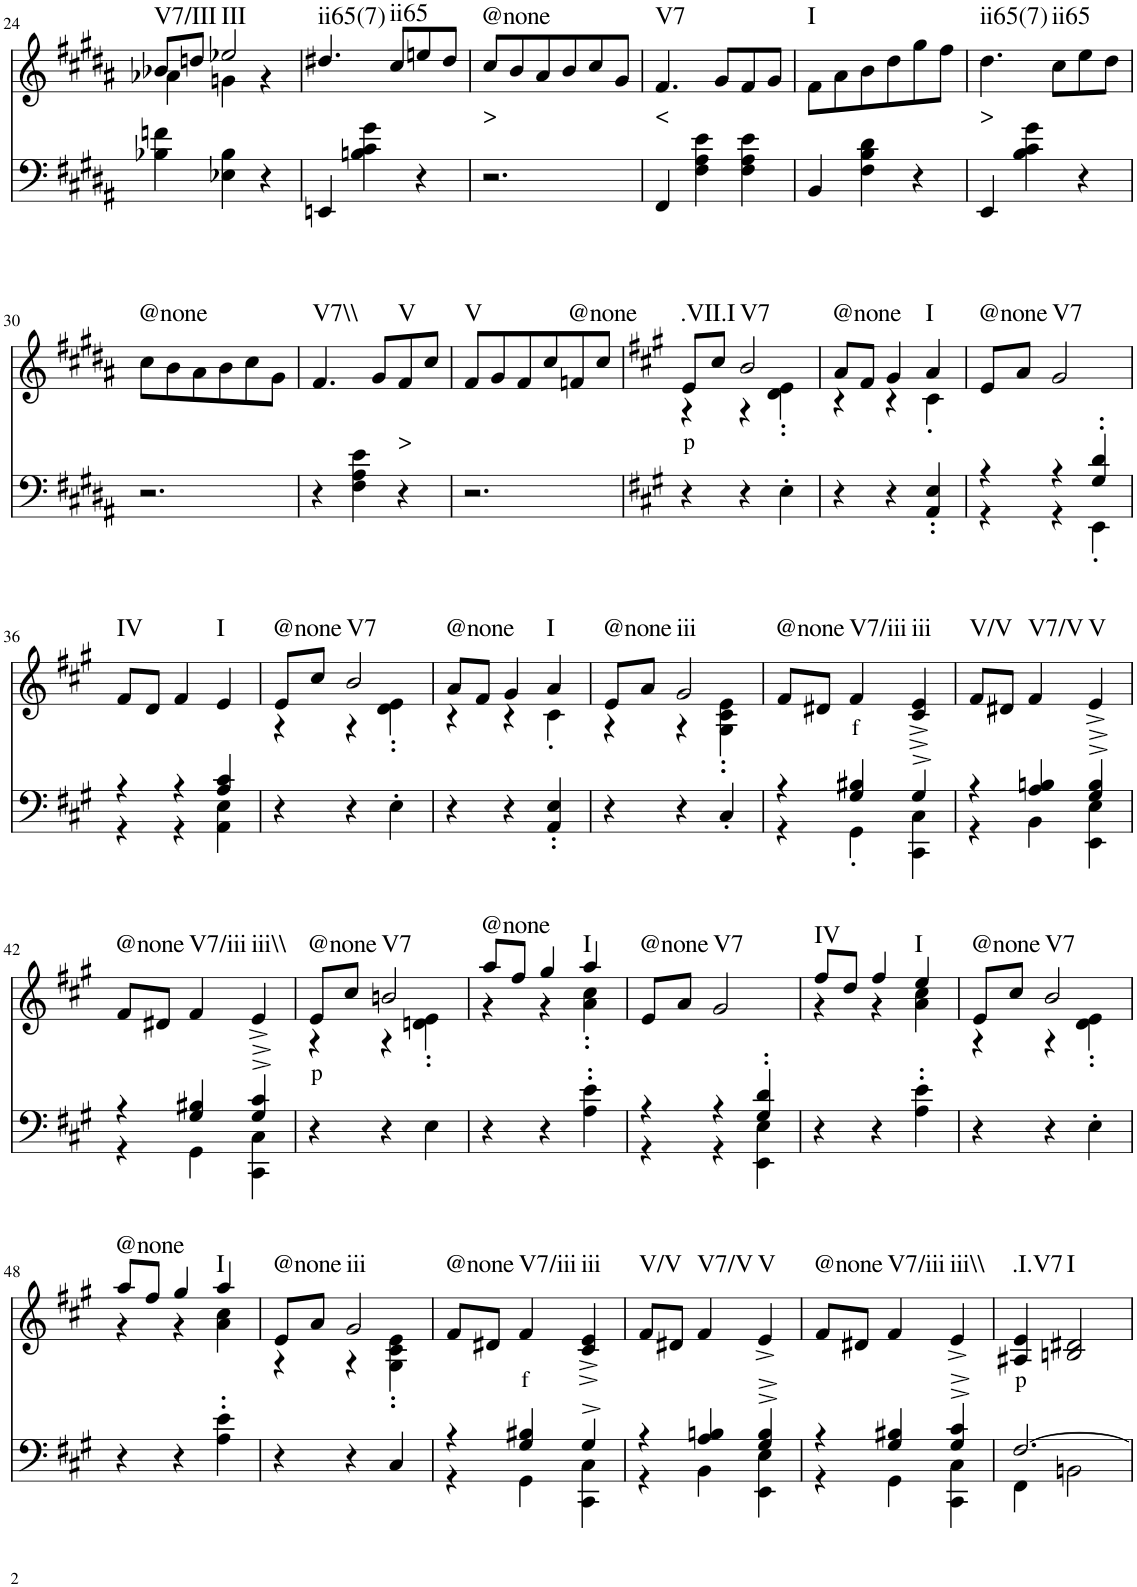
**kern	**kern	**text	**harte
*part2	*part1	*part1	*part1
*staff2	*staff1	*staff1	*
*I"Piano	*I"Piano	*	*
*I'Pno	*I'Pno	*	*
!!LO:PB:g=z
*clefF4	*clefG2	*	*
*k[f#c#g#d#a#]	*k[f#c#g#d#a#]	*	*
*B:	*B:	*	*
*M3/4	*M3/4	*	*
=24	=24	=24	=24
*	*^	*	*
!	!	!	!	!LO:H:kt=V7/III
4B-X\ 4fn\	8b-X/L	4a-X\	.	N
.	8ddn/J	.	.	.
!	!	!	!	!LO:H:kt=III
4E-X\ 4B-\	2ee-X/	4gn\	.	N
4r	.	4r	.	.
=25	=25	=25	=25	=25
!	!	!	!	!LO:H:kt=ii65(7)
*	*v	*v	*	*
4EEn/	4.dd#X/	.	N
4Bn\ 4c#\ 4g#\	.	.	.
!	!	!	!LO:H:kt=ii65
.	8cc#/L	.	N
4r	8een/	.	.
.	8dd#/J	.	.
=26	=26	=26	=26
!	!	!LO:LY:b	!LO:H:kt=@none
2.r	8cc#/L	>	N
.	8b/	.	.
.	8a#/	.	.
.	8b/	.	.
.	8cc#/	.	.
.	8g#/J	.	.
=27	=27	=27	=27
!	!	!LO:LY:b	!LO:H:kt=V7
4FF#/	4.f#/	<	N
4F#\ 4A#\ 4e\	.	.	.
.	8g#/L	.	.
4F#\ 4A#\ 4e\	8f#/	.	.
.	8g#/J	.	.
=28	=28	=28	=28
!	!	!	!LO:H:kt=I
4BB/	8f#\L	.	N
.	8a#\	.	.
4F#\ 4B\ 4d#\	8b\	.	.
.	8dd#\	.	.
4r	8gg#\	.	.
.	8ff#\J	.	.
=29	=29	=29	=29
!	!	!LO:LY:b	!LO:H:kt=ii65(7)
4EE/	4.dd#\	>	N
4B\ 4c#\ 4g#\	.	.	.
!	!	!	!LO:H:kt=ii65
.	8cc#\L	.	N
4r	8ee\	.	.
.	8dd#\J	.	.
!!LO:LB:g=z
=30	=30	=30	=30
!	!	!	!LO:H:kt=@none
2.r	8cc#\L	.	N
.	8b\	.	.
.	8a#\	.	.
.	8b\	.	.
.	8cc#\	.	.
.	8g#\J	.	.
=31	=31	=31	=31
!	!	!	!LO:H:kt=V7\\
4r	4.f#/	.	N
4F#\ 4A#\ 4e\	.	.	.
.	8g#/L	.	.
!	!	!LO:LY:b	!LO:H:kt=V
4r	8f#/	>	N
.	8cc#/J	.	.
=32	=32	=32	=32
!	!	!	!LO:H:kt=V
2.r	8f#/L	.	N
.	8g#/	.	.
.	8f#/	.	.
.	8cc#/	.	.
!	!	!	!LO:H:kt=@none
.	8fn/	.	N
.	8cc#/J	.	.
=33	=33	=33	=33
*k[f#c#g#]	*k[f#c#g#]	*	*
*	*^	*	*
!	!	!	!LO:LY:b	!LO:H:kt=.VII.I
4r	8e/L	4r	p	N
.	8cc#/J	.	.	.
!	!	!	!	!LO:H:kt=V7
4r	2b/	4r	.	N
4E'\	.	4d\' 4e\'	.	.
=34	=34	=34	=34	=34
!	!	!	!	!LO:H:kt=@none
4r	8a/L	4r	.	N
.	8f#/J	.	.	.
4r	4g#/	4r	.	.
!	!	!	!	!LO:H:kt=I
4AA/' 4E/'	4a/	4c#'\	.	N
=35	=35	=35	=35	=35
*^	*	*	*	*
!	!	!	!	!	!LO:H:kt=@none
*	*	*v	*v	*	*
4r	4r	8e/L	.	N
.	.	8a/J	.	.
!	!	!	!	!LO:H:kt=V7
4r	4r	2g#/	.	N
4G#/' 4d/'	4EE'\	.	.	.
!!LO:LB:g=z
=36	=36	=36	=36	=36
!	!	!	!	!LO:H:kt=IV
4r	4r	8f#/L	.	N
.	.	8d/J	.	.
4r	4r	4f#/	.	.
!	!	!	!	!LO:H:kt=I
4A/ 4c#/	4AA\ 4E\	4e/	.	N
=37	=37	=37	=37	=37
*	*	*^	*	*
!	!	!	!	!	!LO:H:kt=@none
*v	*v	*	*	*	*
4r	8e/L	4r	.	N
.	8cc#/J	.	.	.
!	!	!	!	!LO:H:kt=V7
4r	2b/	4r	.	N
4E'\	.	4d\' 4e\'	.	.
=38	=38	=38	=38	=38
!	!	!	!	!LO:H:kt=@none
4r	8a/L	4r	.	N
.	8f#/J	.	.	.
4r	4g#/	4r	.	.
!	!	!	!	!LO:H:kt=I
4AA/' 4E/'	4a/	4c#'\	.	N
=39	=39	=39	=39	=39
!	!	!	!	!LO:H:kt=@none
4r	8e/L	4r	.	N
.	8a/J	.	.	.
!	!	!	!	!LO:H:kt=iii
4r	2g#/	4r	.	N
4C#'/	.	4G#\' 4c#\' 4e\'	.	.
=40	=40	=40	=40	=40
*^	*	*	*	*
!	!	!	!	!	!LO:H:kt=@none
*	*	*v	*v	*	*
4r	4r	8f#/L	.	N
.	.	8d#X/J	.	.
!	!	!	!LO:LY:b	!LO:H:kt=V7/iii
4G#/ 4B#X/	4GG#'\	4f#/	f	N
!	!	!	!	!LO:H:kt=iii
4G#^/	4CC#\ 4C#\	4c#/^ 4e/^	.	N
=41	=41	=41	=41	=41
!	!	!	!	!LO:H:kt=V/V
4r	4r	8f#/L	.	N
.	.	8d#X/J	.	.
!	!	!	!	!LO:H:kt=V7/V
4A/ 4Bn/	4BB\	4f#/	.	N
!	!	!	!	!LO:H:kt=V
4G#/^ 4B/^	4EE\ 4E\	4e^/	.	N
!!LO:LB:g=z
=42	=42	=42	=42	=42
!	!	!	!	!LO:H:kt=@none
4r	4r	8f#/L	.	N
.	.	8d#X/J	.	.
!	!	!	!	!LO:H:kt=V7/iii
4G#/ 4B#X/	4GG#\	4f#/	.	N
!	!	!	!	!LO:H:kt=iii\\
4G#/^ 4c#/^	4CC#\ 4C#\	4e^/	.	N
=43	=43	=43	=43	=43
*	*	*^	*	*
!	!	!	!	!LO:LY:b	!LO:H:kt=@none
*v	*v	*	*	*	*
4r	8e/L	4r	p	N
.	8cc#/J	.	.	.
!	!	!	!	!LO:H:kt=V7
4r	2bn/	4r	.	N
4E\	.	4dn\' 4e\'	.	.
=44	=44	=44	=44	=44
!	!	!	!	!LO:H:kt=@none
4r	8aa/L	4r	.	N
.	8ff#/J	.	.	.
4r	4gg#/	4r	.	.
!	!	!	!	!LO:H:kt=I
4A\' 4e\'	4aa/	4a\' 4cc#\'	.	N
=45	=45	=45	=45	=45
*^	*	*	*	*
!	!	!	!	!	!LO:H:kt=@none
*	*	*v	*v	*	*
4r	4r	8e/L	.	N
.	.	8a/J	.	.
!	!	!	!	!LO:H:kt=V7
4r	4r	2g#/	.	N
4G#/' 4d/'	4EE\ 4E\	.	.	.
=46	=46	=46	=46	=46
*	*	*^	*	*
!	!	!	!	!	!LO:H:kt=IV
*v	*v	*	*	*	*
4r	8ff#/L	4r	.	N
.	8dd/J	.	.	.
4r	4ff#/	4r	.	.
!	!	!	!	!LO:H:kt=I
4A\' 4e\'	4ee/	4a\ 4cc#\	.	N
=47	=47	=47	=47	=47
!	!	!	!	!LO:H:kt=@none
4r	8e/L	4r	.	N
.	8cc#/J	.	.	.
!	!	!	!	!LO:H:kt=V7
4r	2b/	4r	.	N
4E'\	.	4d\' 4e\'	.	.
!!LO:LB:g=z	!!
=48	=48	=48	=48	=48
!	!	!	!	!LO:H:kt=@none
4r	8aa/L	4r	.	N
.	8ff#/J	.	.	.
4r	4gg#/	4r	.	.
!	!	!	!	!LO:H:kt=I
4A\' 4e\'	4aa/	4a\ 4cc#\	.	N
=49	=49	=49	=49	=49
!	!	!	!	!LO:H:kt=@none
4r	8e/L	4r	.	N
.	8a/J	.	.	.
!	!	!	!	!LO:H:kt=iii
4r	2g#/	4r	.	N
4C#/	.	4G#\' 4c#\' 4e\'	.	.
=50	=50	=50	=50	=50
*^	*	*	*	*
!	!	!	!	!	!LO:H:kt=@none
*	*	*v	*v	*	*
4r	4r	8f#/L	.	N
.	.	8d#X/J	.	.
!	!	!	!LO:LY:b	!LO:H:kt=V7/iii
4G#/ 4B#X/	4GG#\	4f#/	f	N
!	!	!	!	!LO:H:kt=iii
4G#^/	4CC#\ 4C#\	4c#/^ 4e/^	.	N
=51	=51	=51	=51	=51
!	!	!	!	!LO:H:kt=V/V
4r	4r	8f#/L	.	N
.	.	8d#X/J	.	.
!	!	!	!	!LO:H:kt=V7/V
4A/ 4Bn/	4BB\	4f#/	.	N
!	!	!	!	!LO:H:kt=V
4G#/^ 4B/^	4EE\ 4E\	4e^/	.	N
=52	=52	=52	=52	=52
!	!	!	!	!LO:H:kt=@none
4r	4r	8f#/L	.	N
.	.	8d#X/J	.	.
!	!	!	!	!LO:H:kt=V7/iii
4G#/ 4B#X/	4GG#\	4f#/	.	N
!	!	!	!	!LO:H:kt=iii\\
4G#/^ 4c#/^	4CC#\ 4C#\	4e^/	.	N
=53	=53	=53	=53	=53
!	!	!	!LO:LY:b	!LO:H:kt=.I.V7
[2.F#/	4FF#\	4A#X/ 4e/	p	N
!	!	!	!	!LO:H:kt=I
.	2BBn\	2Bn/ 2d#X/	.	N
*v	*v	*	*	*
=	=	=	=
*-	*-	*-	*-
